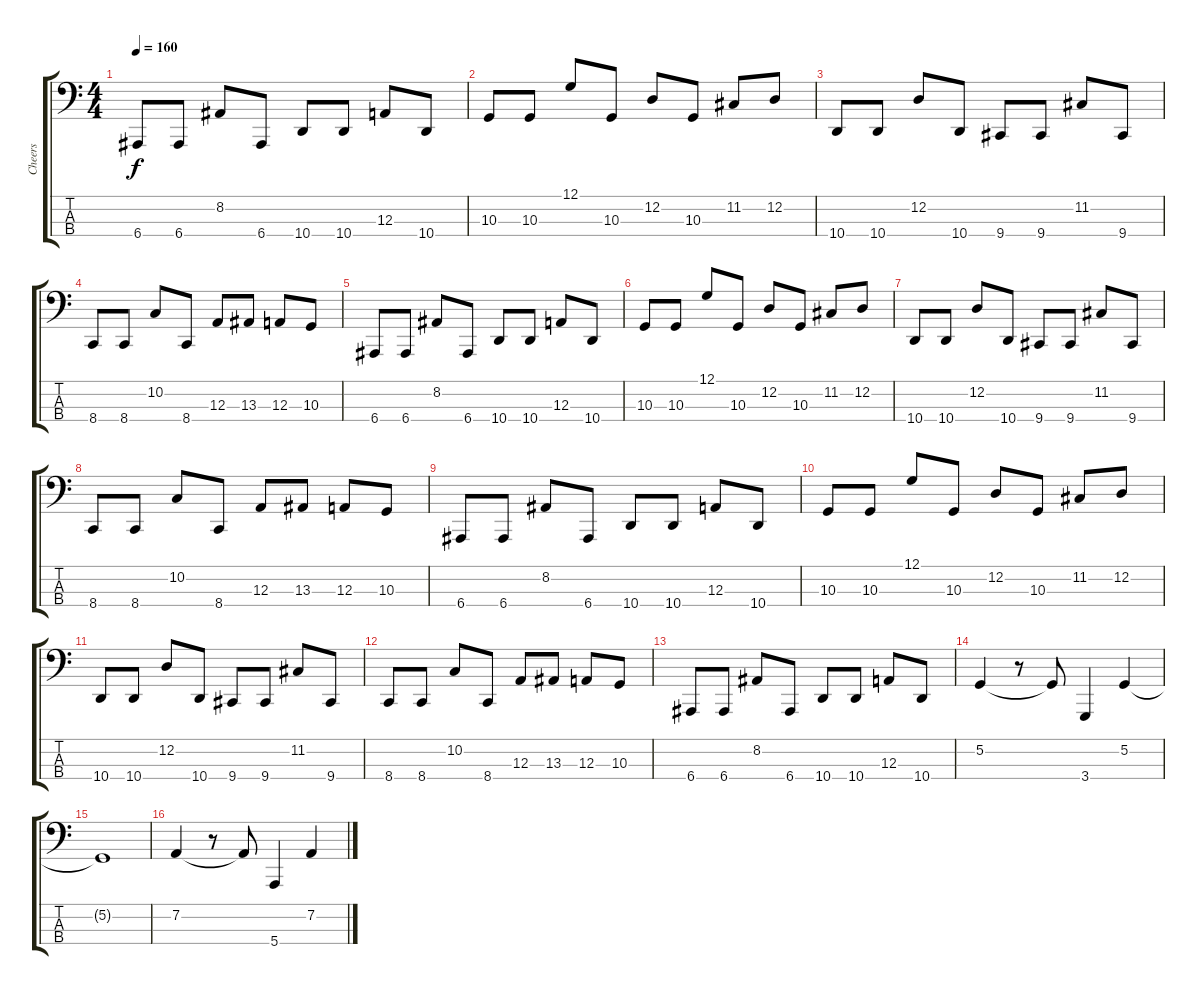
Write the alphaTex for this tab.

\track ("Cheers" "Cheers") {instrument lead2sawtooth}
\staff {score tabs}
\tuning (G2 D2 A1 E1) {hide}
\ts (4 4)
\tempo 160
\clef f4
\ks c
6.4.8{dy f} 6.4.8 8.2.8 6.4.8 10.4.8 10.4.8 12.3.8 10.4.8 |
10.3.8 10.3.8 12.1.8 10.3.8 12.2.8 10.3.8 11.2.8 12.2.8 |
10.4.8 10.4.8 12.2.8 10.4.8 9.4.8 9.4.8 11.2.8 9.4.8 |
8.4.8 8.4.8 10.2.8 8.4.8 12.3.8 13.3.8 12.3.8 10.3.8 |
6.4.8 6.4.8 8.2.8 6.4.8 10.4.8 10.4.8 12.3.8 10.4.8 |
10.3.8 10.3.8 12.1.8 10.3.8 12.2.8 10.3.8 11.2.8 12.2.8 |
10.4.8 10.4.8 12.2.8 10.4.8 9.4.8 9.4.8 11.2.8 9.4.8 |
8.4.8 8.4.8 10.2.8 8.4.8 12.3.8 13.3.8 12.3.8 10.3.8 |
6.4.8 6.4.8 8.2.8 6.4.8 10.4.8 10.4.8 12.3.8 10.4.8 |
10.3.8 10.3.8 12.1.8 10.3.8 12.2.8 10.3.8 11.2.8 12.2.8 |
10.4.8 10.4.8 12.2.8 10.4.8 9.4.8 9.4.8 11.2.8 9.4.8 |
8.4.8 8.4.8 10.2.8 8.4.8 12.3.8 13.3.8 12.3.8 10.3.8 |
6.4.8 6.4.8 8.2.8 6.4.8 10.4.8 10.4.8 12.3.8 10.4.8 |
5.2.4 r.8 5.2{t}.8 3.4.4 5.2.4 |
5.2{t}.1 |
7.2.4 r.8 7.2{t}.8 5.4.4 7.2.4
